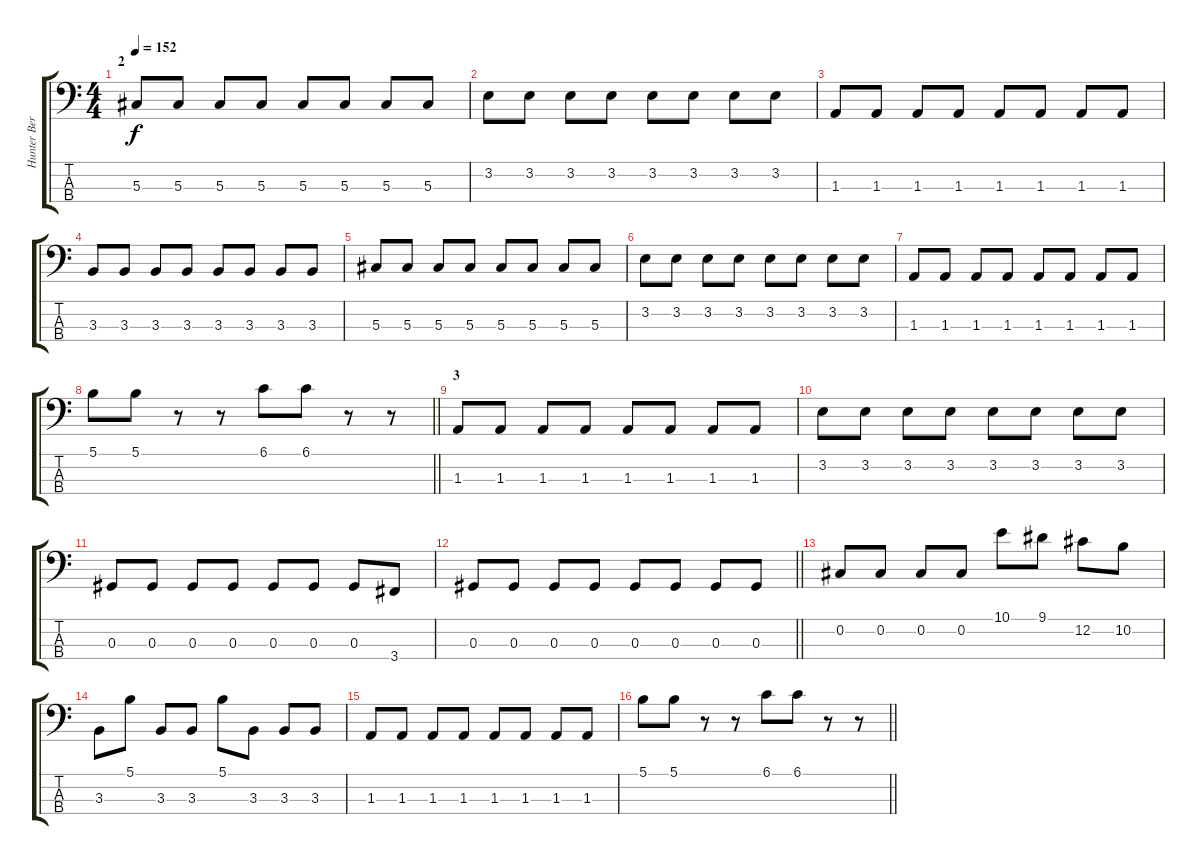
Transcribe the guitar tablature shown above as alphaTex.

\track ("Hunter Bergan" "Hunter Ber") {instrument electricbassfinger}
\staff {score tabs}
\tuning (Gb2 Db2 Ab1 Eb1) {hide}
\ts (4 4)
\section ("" "2")
\tempo 152
\clef f4
\ks c
5.3.8{dy f} 5.3.8 5.3.8 5.3.8 5.3.8 5.3.8 5.3.8 5.3.8 |
3.2.8 3.2.8 3.2.8 3.2.8 3.2.8 3.2.8 3.2.8 3.2.8 |
1.3.8 1.3.8 1.3.8 1.3.8 1.3.8 1.3.8 1.3.8 1.3.8 |
3.3.8 3.3.8 3.3.8 3.3.8 3.3.8 3.3.8 3.3.8 3.3.8 |
5.3.8 5.3.8 5.3.8 5.3.8 5.3.8 5.3.8 5.3.8 5.3.8 |
3.2.8 3.2.8 3.2.8 3.2.8 3.2.8 3.2.8 3.2.8 3.2.8 |
1.3.8 1.3.8 1.3.8 1.3.8 1.3.8 1.3.8 1.3.8 1.3.8 |
\barLineRight lightlight
5.1.8 5.1.8 r.8 r.8 6.1.8 6.1.8 r.8 r.8 |
\section ("" "3")
1.3.8 1.3.8 1.3.8 1.3.8 1.3.8 1.3.8 1.3.8 1.3.8 |
3.2.8 3.2.8 3.2.8 3.2.8 3.2.8 3.2.8 3.2.8 3.2.8 |
0.3.8 0.3.8 0.3.8 0.3.8 0.3.8 0.3.8 0.3.8 3.4.8 |
\barLineRight lightlight
0.3.8 0.3.8 0.3.8 0.3.8 0.3.8 0.3.8 0.3.8 0.3.8 |
0.2.8 0.2.8 0.2.8 0.2.8 10.1.8 9.1.8 12.2.8 10.2.8 |
3.3.8 5.1.8 3.3.8 3.3.8 5.1.8 3.3.8 3.3.8 3.3.8 |
1.3.8 1.3.8 1.3.8 1.3.8 1.3.8 1.3.8 1.3.8 1.3.8 |
\barLineRight lightlight
5.1.8 5.1.8 r.8 r.8 6.1.8 6.1.8 r.8 r.8
